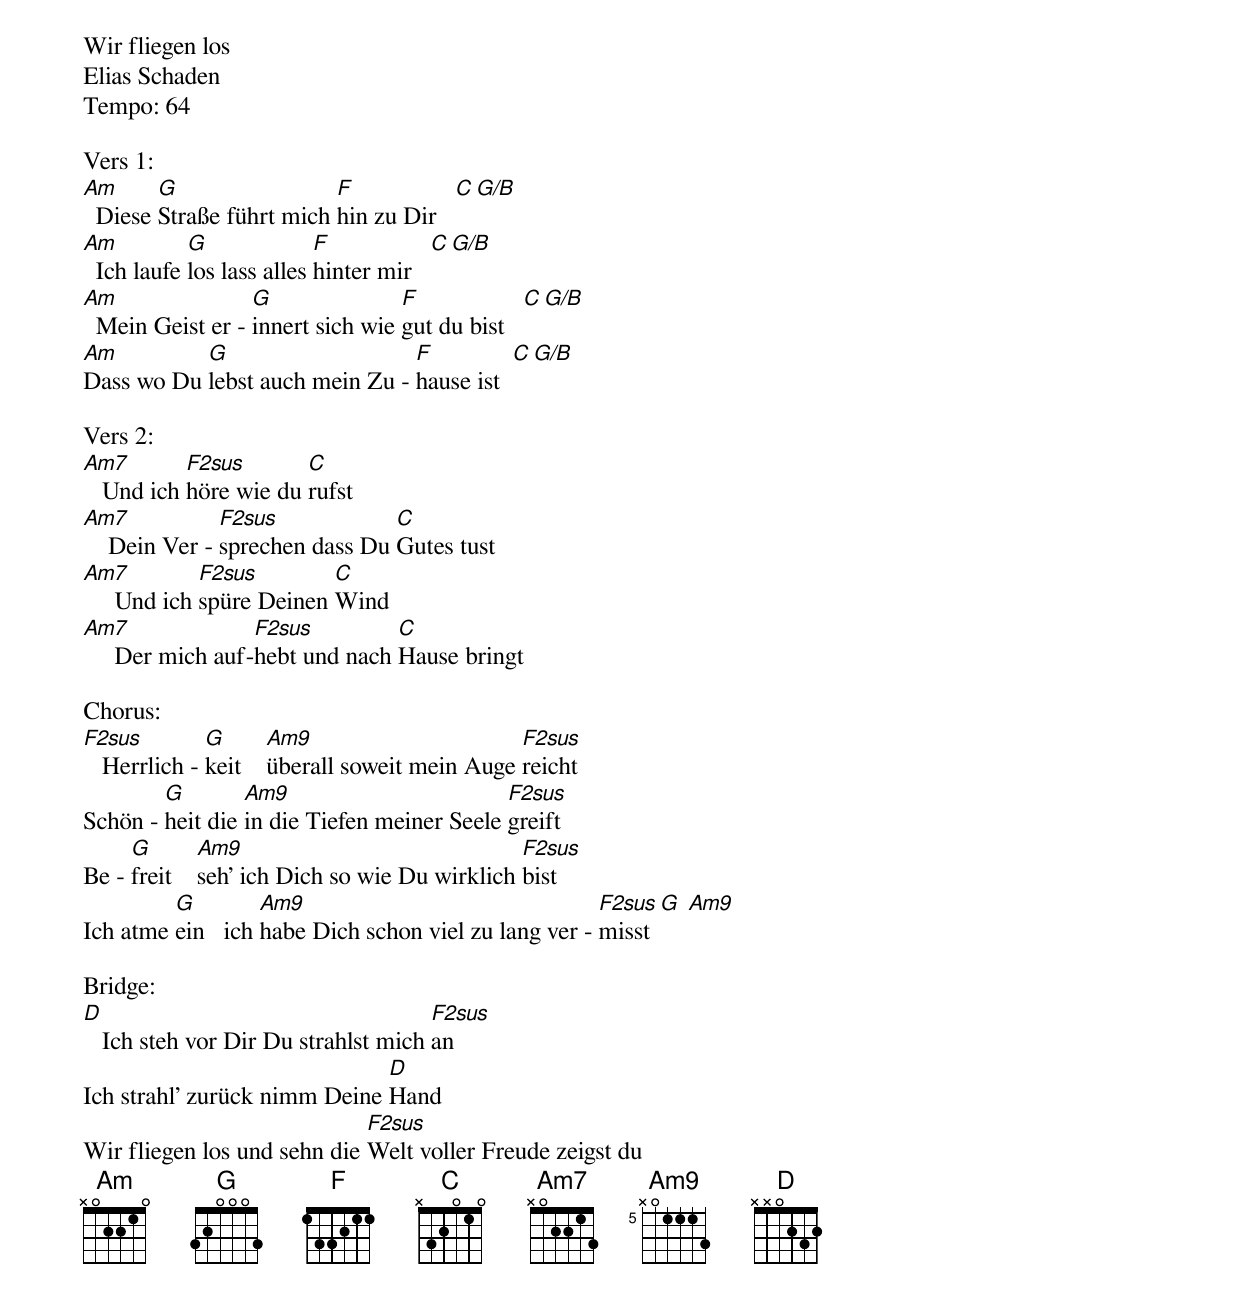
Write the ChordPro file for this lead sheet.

Wir fliegen los
Elias Schaden
Tempo: 64

Vers 1:
[Am]  Diese [G]Straße führt mich [F]hin zu Dir   [C][G/B]
[Am]  Ich laufe [G]los lass alles [F]hinter mir   [C][G/B]
[Am]  Mein Geist er - [G]innert sich wie [F]gut du bist   [C][G/B]
[Am]Dass wo Du [G]lebst auch mein Zu - [F]hause ist  [C][G/B]

Vers 2:
[Am7]   Und ich [F2sus]höre wie du [C]rufst
[Am7]    Dein Ver - [F2sus]sprechen dass Du [C]Gutes tust
[Am7]     Und ich [F2sus]spüre Deinen [C]Wind
[Am7]     Der mich auf-[F2sus]hebt und nach [C]Hause bringt

Chorus:
[F2sus]   Herrlich - [G]keit    [Am9]überall soweit mein Auge [F2sus]reicht
Schön - [G]heit die [Am9]in die Tiefen meiner Seele [F2sus]greift
Be - [G]freit    [Am9]seh' ich Dich so wie Du wirklich [F2sus]bist
Ich atme [G]ein   ich [Am9]habe Dich schon viel zu lang ver - [F2sus]misst [G] [Am9]

Bridge:
[D]   Ich steh vor Dir Du strahlst mich [F2sus]an
Ich strahl' zurück nimm Deine [D]Hand
Wir fliegen los und sehn die [F2sus]Welt voller Freude zeigst du
